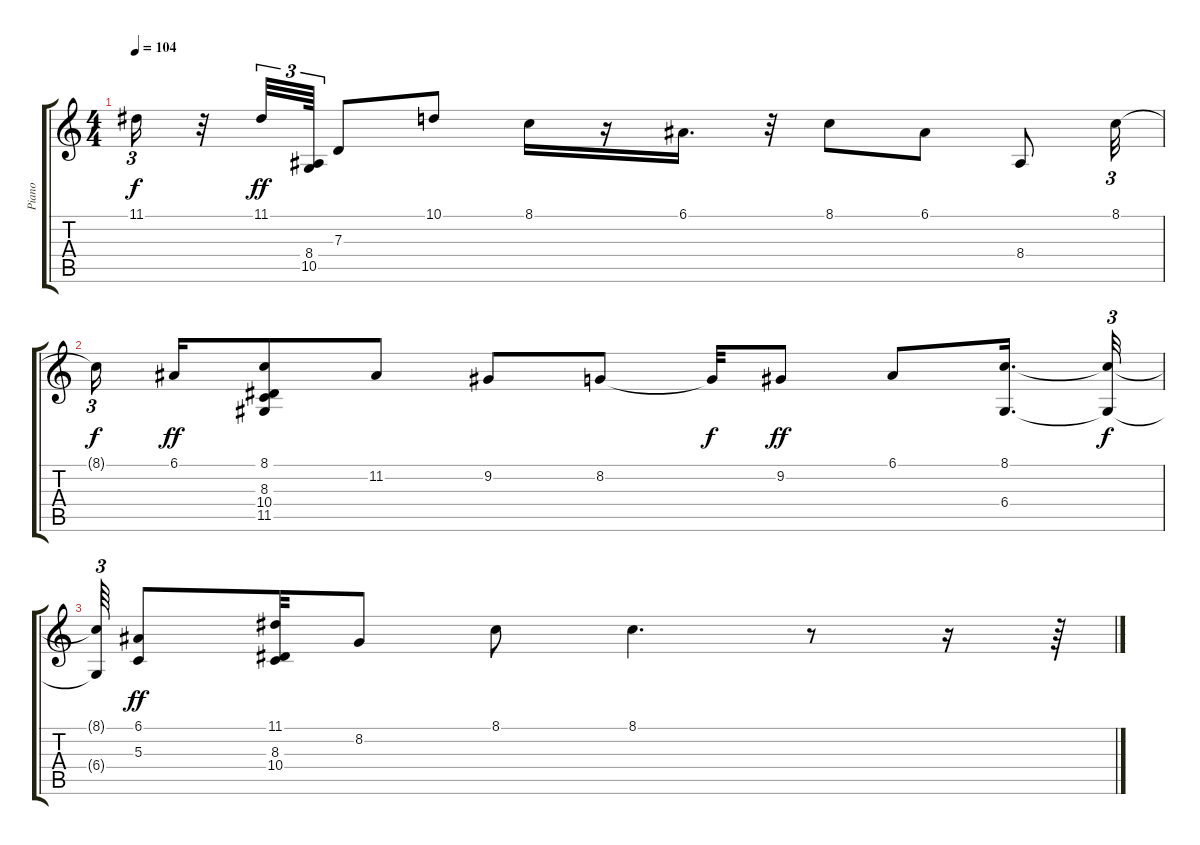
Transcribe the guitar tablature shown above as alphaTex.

\track ("Piano" "Piano") {instrument acousticgrandpiano}
\staff {score tabs}
\tuning (E4 B3 G3 D3 A2 E2) {hide}
\ts (4 4)
\tempo 104
\clef g2
\ks c
11.1{t}.16{tu (3 2) dy f} r.32 11.1.32{tu (3 2) dy ff} (8.4 10.5).64{tu (3 2)} 7.3.8 10.1.8 8.1.16 r.16 6.1.16{d} r.32 8.1.8 6.1.8 8.4.8 8.1.32{tu (3 2)} |
8.1{t}.16{tu (3 2) dy f beam splitsecondary} 6.1.16{dy ff} (8.1 8.3 10.4 11.5).8 11.2.8 9.2.8 8.2.8 8.2{t}.32{dy f} 9.2.8{dy ff} 6.1.8 (8.1 6.4).16{d} (8.1{t} 6.4{t}).32{tu (3 2) dy f} |
(8.1{t} 6.4{t}).64{tu (3 2)} (6.1 5.3).8{dy ff} (11.1 8.3 10.4).32 8.2.8 8.1.8 8.1.4{d} r.8 r.16 r.64
